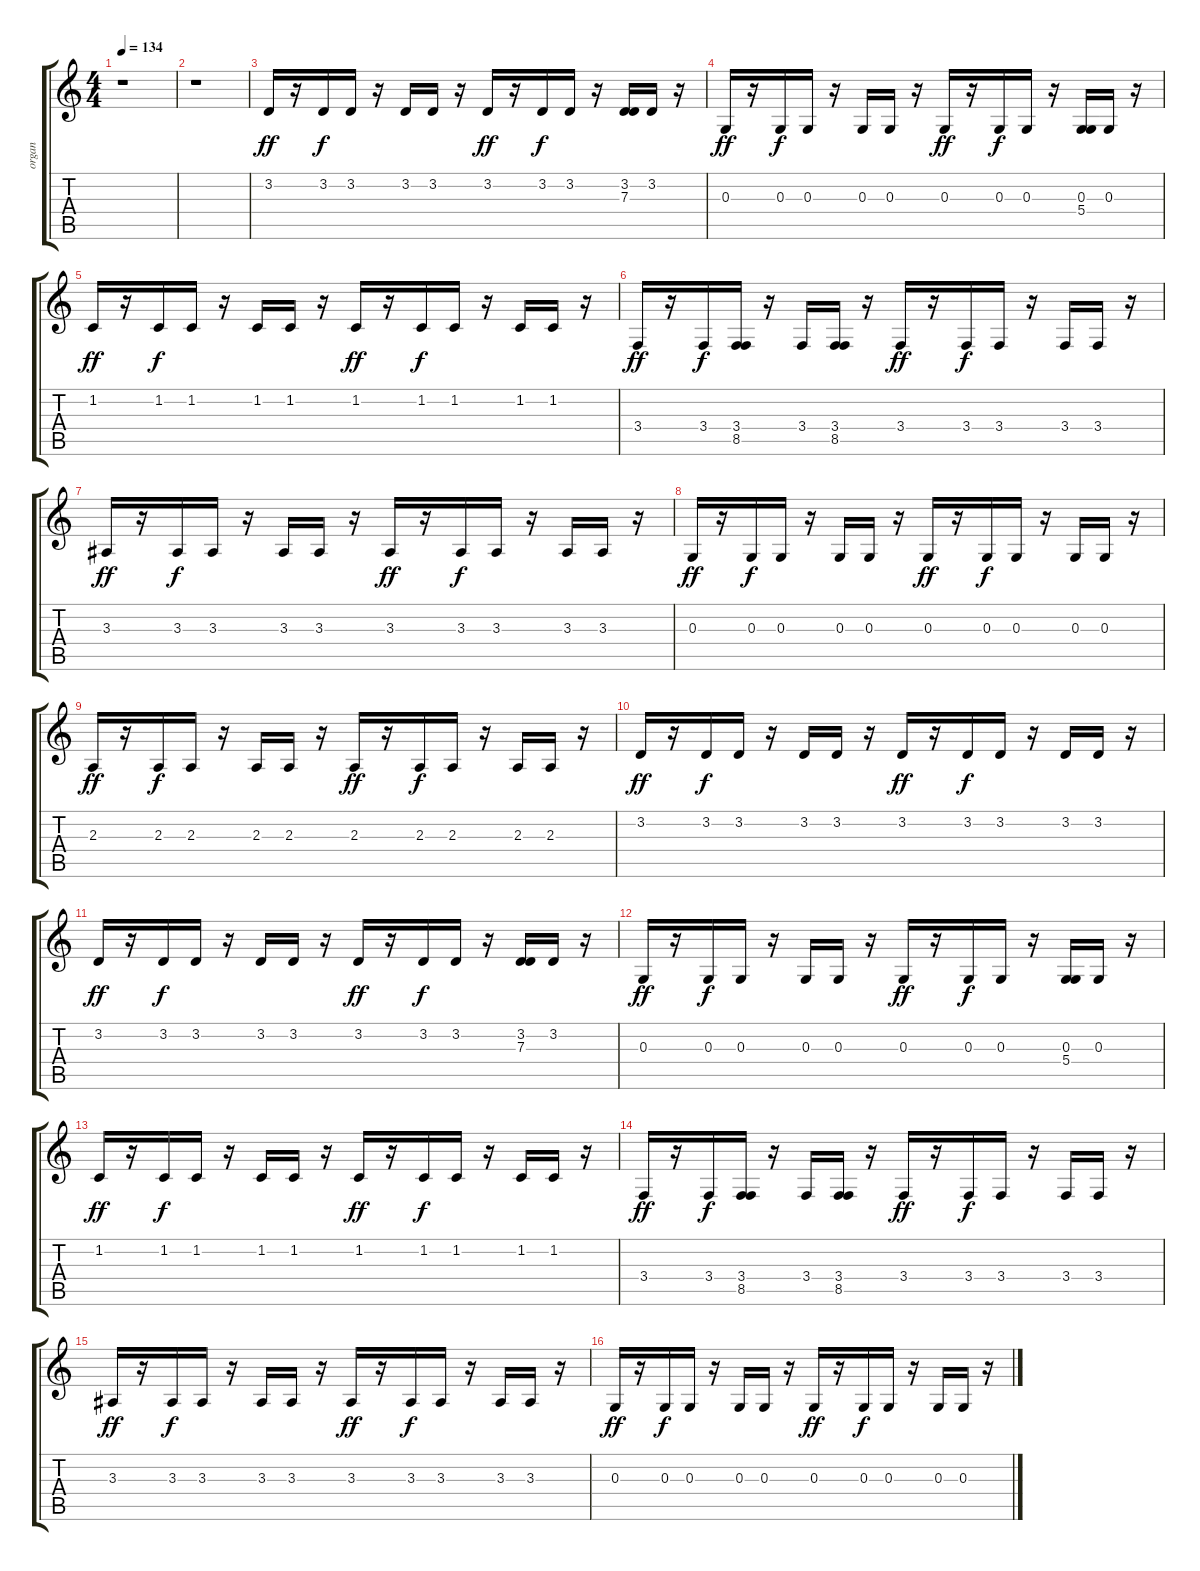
\track ("organ" "organ") {instrument percussiveorgan}
\staff {score tabs}
\tuning (E4 B3 G3 D3 A2 E2) {hide}
\ts (4 4)
\tempo 134
\clef g2
\ks c
r.1{dy f} |
r.1 |
3.2.16{dy ff} r.16 3.2.16{dy f} 3.2.16 r.16 3.2.16 3.2.16 r.16 3.2.16{dy ff} r.16 3.2.16{dy f} 3.2.16 r.16 (3.2 7.3).16 3.2.16 r.16 |
0.3.16{dy ff} r.16 0.3.16{dy f} 0.3.16 r.16 0.3.16 0.3.16 r.16 0.3.16{dy ff} r.16 0.3.16{dy f} 0.3.16 r.16 (0.3 5.4).16 0.3.16 r.16 |
1.2.16{dy ff} r.16 1.2.16{dy f} 1.2.16 r.16 1.2.16 1.2.16 r.16 1.2.16{dy ff} r.16 1.2.16{dy f} 1.2.16 r.16 1.2.16 1.2.16 r.16 |
3.4.16{dy ff} r.16 3.4.16{dy f} (3.4 8.5).16 r.16 3.4.16 (3.4 8.5).16 r.16 3.4.16{dy ff} r.16 3.4.16{dy f} 3.4.16 r.16 3.4.16 3.4.16 r.16 |
3.3.16{dy ff} r.16 3.3.16{dy f} 3.3.16 r.16 3.3.16 3.3.16 r.16 3.3.16{dy ff} r.16 3.3.16{dy f} 3.3.16 r.16 3.3.16 3.3.16 r.16 |
0.3.16{dy ff} r.16 0.3.16{dy f} 0.3.16 r.16 0.3.16 0.3.16 r.16 0.3.16{dy ff} r.16 0.3.16{dy f} 0.3.16 r.16 0.3.16 0.3.16 r.16 |
2.3.16{dy ff} r.16 2.3.16{dy f} 2.3.16 r.16 2.3.16 2.3.16 r.16 2.3.16{dy ff} r.16 2.3.16{dy f} 2.3.16 r.16 2.3.16 2.3.16 r.16 |
3.2.16{dy ff} r.16 3.2.16{dy f} 3.2.16 r.16 3.2.16 3.2.16 r.16 3.2.16{dy ff} r.16 3.2.16{dy f} 3.2.16 r.16 3.2.16 3.2.16 r.16 |
3.2.16{dy ff} r.16 3.2.16{dy f} 3.2.16 r.16 3.2.16 3.2.16 r.16 3.2.16{dy ff} r.16 3.2.16{dy f} 3.2.16 r.16 (3.2 7.3).16 3.2.16 r.16 |
0.3.16{dy ff} r.16 0.3.16{dy f} 0.3.16 r.16 0.3.16 0.3.16 r.16 0.3.16{dy ff} r.16 0.3.16{dy f} 0.3.16 r.16 (0.3 5.4).16 0.3.16 r.16 |
1.2.16{dy ff} r.16 1.2.16{dy f} 1.2.16 r.16 1.2.16 1.2.16 r.16 1.2.16{dy ff} r.16 1.2.16{dy f} 1.2.16 r.16 1.2.16 1.2.16 r.16 |
3.4.16{dy ff} r.16 3.4.16{dy f} (3.4 8.5).16 r.16 3.4.16 (3.4 8.5).16 r.16 3.4.16{dy ff} r.16 3.4.16{dy f} 3.4.16 r.16 3.4.16 3.4.16 r.16 |
3.3.16{dy ff} r.16 3.3.16{dy f} 3.3.16 r.16 3.3.16 3.3.16 r.16 3.3.16{dy ff} r.16 3.3.16{dy f} 3.3.16 r.16 3.3.16 3.3.16 r.16 |
0.3.16{dy ff} r.16 0.3.16{dy f} 0.3.16 r.16 0.3.16 0.3.16 r.16 0.3.16{dy ff} r.16 0.3.16{dy f} 0.3.16 r.16 0.3.16 0.3.16 r.16
